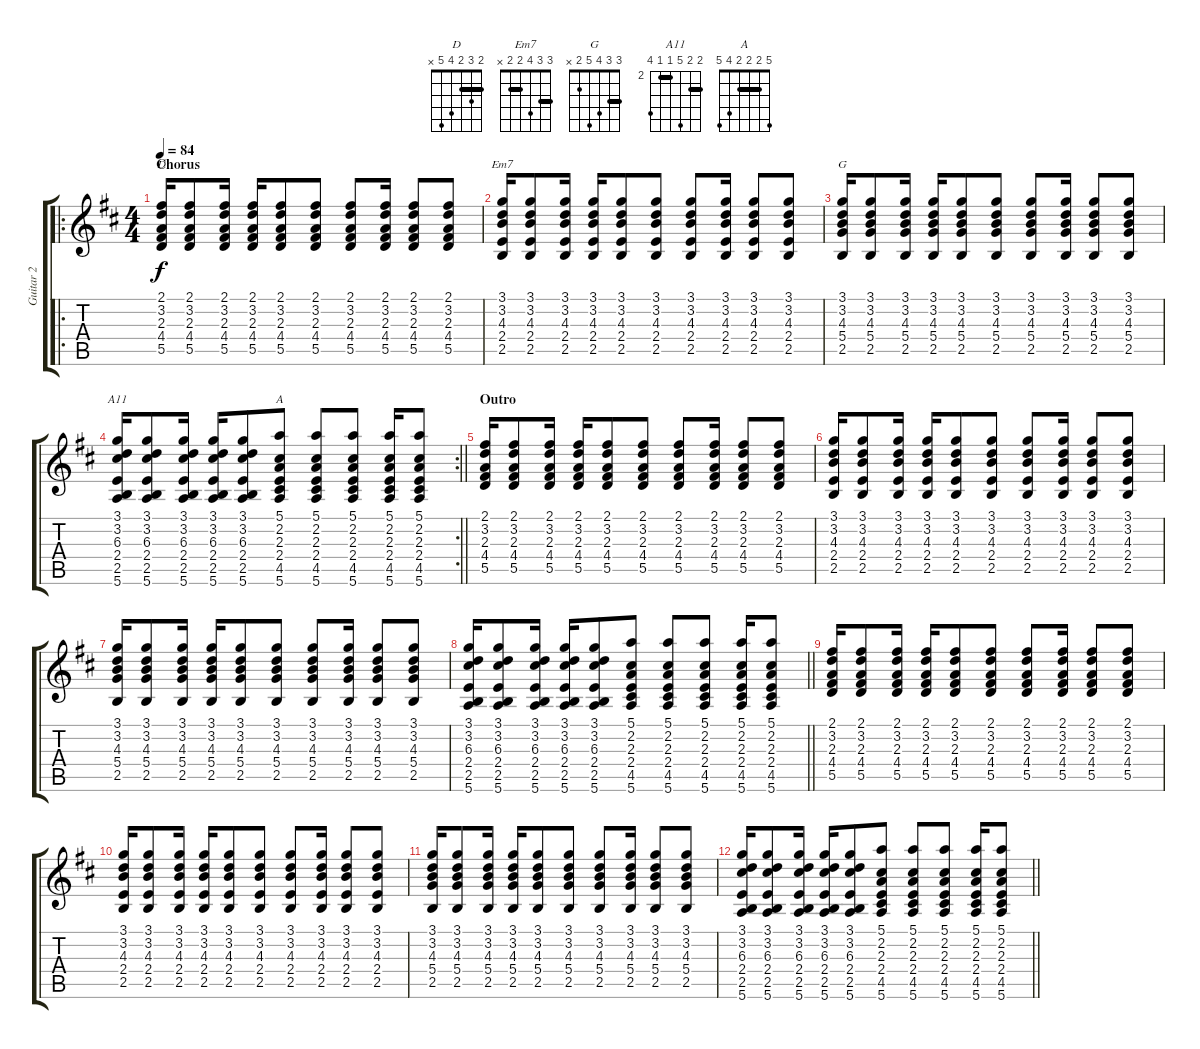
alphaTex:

\track ("Guitar 2" "Guitar 2") {instrument electricguitarclean}
\staff {score tabs}
\tuning (E4 B3 G3 D3 A2 E2) {hide}
\chord ("D" 2 3 2 4 5 x) {barre 2}
\chord ("Em7" 3 3 4 2 2 x) {barre (2 3)}
\chord ("G" 3 3 4 5 2 x) {barre 3}
\chord ("A11" 3 3 6 2 2 5) {firstfret 2 barre (2 3)}
\chord ("A" 5 2 2 2 4 5) {barre 2}
\ro
\ts (4 4)
\section ("" "Chorus")
\tempo 84
\clef g2
\ks d
(2.1 3.2 2.3 4.4 5.5).16{ch "D" dy f} (2.1 3.2 2.3 4.4 5.5).8 (2.1 3.2 2.3 4.4 5.5).16 (2.1 3.2 2.3 4.4 5.5).16 (2.1 3.2 2.3 4.4 5.5).8 (2.1 3.2 2.3 4.4 5.5).8 (2.1 3.2 2.3 4.4 5.5).8 (2.1 3.2 2.3 4.4 5.5).16 (2.1 3.2 2.3 4.4 5.5).8 (2.1 3.2 2.3 4.4 5.5).8 |
(3.1 3.2 4.3 2.4 2.5).16{ch "Em7"} (3.1 3.2 4.3 2.4 2.5).8 (3.1 3.2 4.3 2.4 2.5).16 (3.1 3.2 4.3 2.4 2.5).16 (3.1 3.2 4.3 2.4 2.5).8 (3.1 3.2 4.3 2.4 2.5).8 (3.1 3.2 4.3 2.4 2.5).8 (3.1 3.2 4.3 2.4 2.5).16 (3.1 3.2 4.3 2.4 2.5).8 (3.1 3.2 4.3 2.4 2.5).8 |
(3.1 3.2 4.3 5.4 2.5).16{ch "G"} (3.1 3.2 4.3 5.4 2.5).8 (3.1 3.2 4.3 5.4 2.5).16 (3.1 3.2 4.3 5.4 2.5).16 (3.1 3.2 4.3 5.4 2.5).8 (3.1 3.2 4.3 5.4 2.5).8 (3.1 3.2 4.3 5.4 2.5).8 (3.1 3.2 4.3 5.4 2.5).16 (3.1 3.2 4.3 5.4 2.5).8 (3.1 3.2 4.3 5.4 2.5).8 |
\rc 2
\barLineRight lightlight
(3.1 3.2 6.3 2.4 2.5 5.6).16{ch "A11"} (3.1 3.2 6.3 2.4 2.5 5.6).8 (3.1 3.2 6.3 2.4 2.5 5.6).16 (3.1 3.2 6.3 2.4 2.5 5.6).16 (3.1 3.2 6.3 2.4 2.5 5.6).8 (5.1 2.2 2.3 2.4 4.5 5.6).8{ch "A"} (5.1 2.2 2.3 2.4 4.5 5.6).8 (5.1 2.2 2.3 2.4 4.5 5.6).8 (5.1 2.2 2.3 2.4 4.5 5.6).16 (5.1 2.2 2.3 2.4 4.5 5.6).8 |
\section ("" "Outro")
(2.1 3.2 2.3 4.4 5.5).16 (2.1 3.2 2.3 4.4 5.5).8 (2.1 3.2 2.3 4.4 5.5).16 (2.1 3.2 2.3 4.4 5.5).16 (2.1 3.2 2.3 4.4 5.5).8 (2.1 3.2 2.3 4.4 5.5).8 (2.1 3.2 2.3 4.4 5.5).8 (2.1 3.2 2.3 4.4 5.5).16 (2.1 3.2 2.3 4.4 5.5).8 (2.1 3.2 2.3 4.4 5.5).8 |
(3.1 3.2 4.3 2.4 2.5).16 (3.1 3.2 4.3 2.4 2.5).8 (3.1 3.2 4.3 2.4 2.5).16 (3.1 3.2 4.3 2.4 2.5).16 (3.1 3.2 4.3 2.4 2.5).8 (3.1 3.2 4.3 2.4 2.5).8 (3.1 3.2 4.3 2.4 2.5).8 (3.1 3.2 4.3 2.4 2.5).16 (3.1 3.2 4.3 2.4 2.5).8 (3.1 3.2 4.3 2.4 2.5).8 |
(3.1 3.2 4.3 5.4 2.5).16 (3.1 3.2 4.3 5.4 2.5).8 (3.1 3.2 4.3 5.4 2.5).16 (3.1 3.2 4.3 5.4 2.5).16 (3.1 3.2 4.3 5.4 2.5).8 (3.1 3.2 4.3 5.4 2.5).8 (3.1 3.2 4.3 5.4 2.5).8 (3.1 3.2 4.3 5.4 2.5).16 (3.1 3.2 4.3 5.4 2.5).8 (3.1 3.2 4.3 5.4 2.5).8 |
\barLineRight lightlight
(3.1 3.2 6.3 2.4 2.5 5.6).16 (3.1 3.2 6.3 2.4 2.5 5.6).8 (3.1 3.2 6.3 2.4 2.5 5.6).16 (3.1 3.2 6.3 2.4 2.5 5.6).16 (3.1 3.2 6.3 2.4 2.5 5.6).8 (5.1 2.2 2.3 2.4 4.5 5.6).8 (5.1 2.2 2.3 2.4 4.5 5.6).8 (5.1 2.2 2.3 2.4 4.5 5.6).8 (5.1 2.2 2.3 2.4 4.5 5.6).16 (5.1 2.2 2.3 2.4 4.5 5.6).8 |
(2.1 3.2 2.3 4.4 5.5).16 (2.1 3.2 2.3 4.4 5.5).8 (2.1 3.2 2.3 4.4 5.5).16 (2.1 3.2 2.3 4.4 5.5).16 (2.1 3.2 2.3 4.4 5.5).8 (2.1 3.2 2.3 4.4 5.5).8 (2.1 3.2 2.3 4.4 5.5).8 (2.1 3.2 2.3 4.4 5.5).16 (2.1 3.2 2.3 4.4 5.5).8 (2.1 3.2 2.3 4.4 5.5).8 |
(3.1 3.2 4.3 2.4 2.5).16 (3.1 3.2 4.3 2.4 2.5).8 (3.1 3.2 4.3 2.4 2.5).16 (3.1 3.2 4.3 2.4 2.5).16 (3.1 3.2 4.3 2.4 2.5).8 (3.1 3.2 4.3 2.4 2.5).8 (3.1 3.2 4.3 2.4 2.5).8 (3.1 3.2 4.3 2.4 2.5).16 (3.1 3.2 4.3 2.4 2.5).8 (3.1 3.2 4.3 2.4 2.5).8 |
(3.1 3.2 4.3 5.4 2.5).16 (3.1 3.2 4.3 5.4 2.5).8 (3.1 3.2 4.3 5.4 2.5).16 (3.1 3.2 4.3 5.4 2.5).16 (3.1 3.2 4.3 5.4 2.5).8 (3.1 3.2 4.3 5.4 2.5).8 (3.1 3.2 4.3 5.4 2.5).8 (3.1 3.2 4.3 5.4 2.5).16 (3.1 3.2 4.3 5.4 2.5).8 (3.1 3.2 4.3 5.4 2.5).8 |
\barLineRight lightlight
(3.1 3.2 6.3 2.4 2.5 5.6).16 (3.1 3.2 6.3 2.4 2.5 5.6).8 (3.1 3.2 6.3 2.4 2.5 5.6).16 (3.1 3.2 6.3 2.4 2.5 5.6).16 (3.1 3.2 6.3 2.4 2.5 5.6).8 (5.1 2.2 2.3 2.4 4.5 5.6).8 (5.1 2.2 2.3 2.4 4.5 5.6).8 (5.1 2.2 2.3 2.4 4.5 5.6).8 (5.1 2.2 2.3 2.4 4.5 5.6).16 (5.1 2.2 2.3 2.4 4.5 5.6).8
